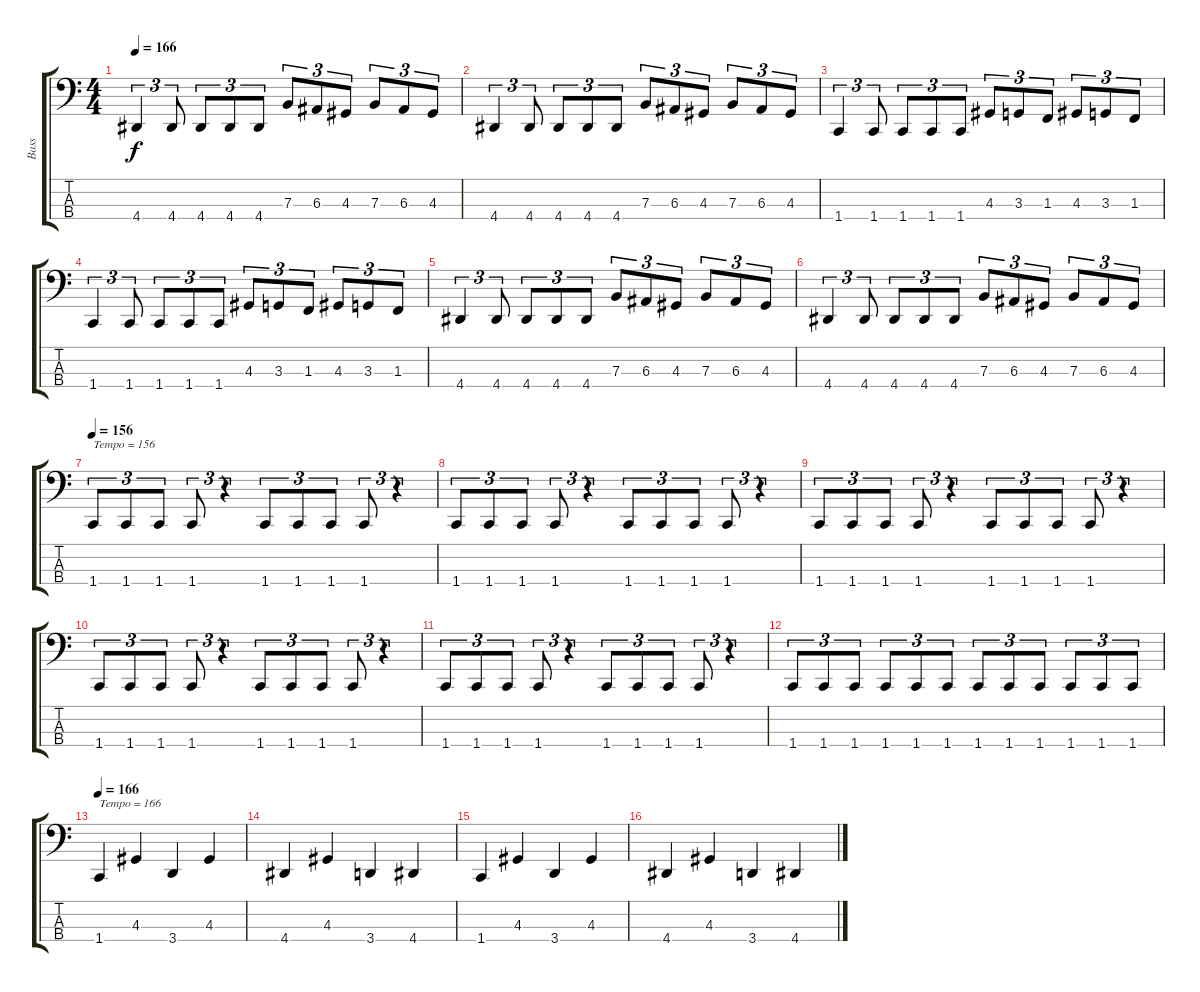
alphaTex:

\track ("Bass" "Bass") {instrument electricbassfinger}
\staff {score tabs}
\tuning (D2 A1 E1 B0) {hide}
\ts (4 4)
\tempo 166
\clef f4
\ks c
4.4.4{tu (3 2) dy f} 4.4.8{tu (3 2)} 4.4.8{tu (3 2)} 4.4.8{tu (3 2)} 4.4.8{tu (3 2)} 7.3.8{tu (3 2)} 6.3.8{tu (3 2)} 4.3.8{tu (3 2)} 7.3.8{tu (3 2)} 6.3.8{tu (3 2)} 4.3.8{tu (3 2)} |
4.4.4{tu (3 2)} 4.4.8{tu (3 2)} 4.4.8{tu (3 2)} 4.4.8{tu (3 2)} 4.4.8{tu (3 2)} 7.3.8{tu (3 2)} 6.3.8{tu (3 2)} 4.3.8{tu (3 2)} 7.3.8{tu (3 2)} 6.3.8{tu (3 2)} 4.3.8{tu (3 2)} |
1.4.4{tu (3 2)} 1.4.8{tu (3 2)} 1.4.8{tu (3 2)} 1.4.8{tu (3 2)} 1.4.8{tu (3 2)} 4.3.8{tu (3 2)} 3.3.8{tu (3 2)} 1.3.8{tu (3 2)} 4.3.8{tu (3 2)} 3.3.8{tu (3 2)} 1.3.8{tu (3 2)} |
1.4.4{tu (3 2)} 1.4.8{tu (3 2)} 1.4.8{tu (3 2)} 1.4.8{tu (3 2)} 1.4.8{tu (3 2)} 4.3.8{tu (3 2)} 3.3.8{tu (3 2)} 1.3.8{tu (3 2)} 4.3.8{tu (3 2)} 3.3.8{tu (3 2)} 1.3.8{tu (3 2)} |
4.4.4{tu (3 2)} 4.4.8{tu (3 2)} 4.4.8{tu (3 2)} 4.4.8{tu (3 2)} 4.4.8{tu (3 2)} 7.3.8{tu (3 2)} 6.3.8{tu (3 2)} 4.3.8{tu (3 2)} 7.3.8{tu (3 2)} 6.3.8{tu (3 2)} 4.3.8{tu (3 2)} |
4.4.4{tu (3 2)} 4.4.8{tu (3 2)} 4.4.8{tu (3 2)} 4.4.8{tu (3 2)} 4.4.8{tu (3 2)} 7.3.8{tu (3 2)} 6.3.8{tu (3 2)} 4.3.8{tu (3 2)} 7.3.8{tu (3 2)} 6.3.8{tu (3 2)} 4.3.8{tu (3 2)} |
\tempo 156
1.4.8{tu (3 2) txt "Tempo = 156"} 1.4.8{tu (3 2)} 1.4.8{tu (3 2)} 1.4.8{tu (3 2)} r.4{tu (3 2)} 1.4.8{tu (3 2)} 1.4.8{tu (3 2)} 1.4.8{tu (3 2)} 1.4.8{tu (3 2)} r.4{tu (3 2)} |
1.4.8{tu (3 2)} 1.4.8{tu (3 2)} 1.4.8{tu (3 2)} 1.4.8{tu (3 2)} r.4{tu (3 2)} 1.4.8{tu (3 2)} 1.4.8{tu (3 2)} 1.4.8{tu (3 2)} 1.4.8{tu (3 2)} r.4{tu (3 2)} |
1.4.8{tu (3 2)} 1.4.8{tu (3 2)} 1.4.8{tu (3 2)} 1.4.8{tu (3 2)} r.4{tu (3 2)} 1.4.8{tu (3 2)} 1.4.8{tu (3 2)} 1.4.8{tu (3 2)} 1.4.8{tu (3 2)} r.4{tu (3 2)} |
1.4.8{tu (3 2)} 1.4.8{tu (3 2)} 1.4.8{tu (3 2)} 1.4.8{tu (3 2)} r.4{tu (3 2)} 1.4.8{tu (3 2)} 1.4.8{tu (3 2)} 1.4.8{tu (3 2)} 1.4.8{tu (3 2)} r.4{tu (3 2)} |
1.4.8{tu (3 2)} 1.4.8{tu (3 2)} 1.4.8{tu (3 2)} 1.4.8{tu (3 2)} r.4{tu (3 2)} 1.4.8{tu (3 2)} 1.4.8{tu (3 2)} 1.4.8{tu (3 2)} 1.4.8{tu (3 2)} r.4{tu (3 2)} |
1.4.8{tu (3 2)} 1.4.8{tu (3 2)} 1.4.8{tu (3 2)} 1.4.8{tu (3 2)} 1.4.8{tu (3 2)} 1.4.8{tu (3 2)} 1.4.8{tu (3 2)} 1.4.8{tu (3 2)} 1.4.8{tu (3 2)} 1.4.8{tu (3 2)} 1.4.8{tu (3 2)} 1.4.8{tu (3 2)} |
\tempo 166
1.4.4{txt "Tempo = 166"} 4.3.4 3.4.4 4.3.4 |
4.4.4 4.3.4 3.4.4 4.4.4 |
1.4.4 4.3.4 3.4.4 4.3.4 |
4.4.4 4.3.4 3.4.4 4.4.4
